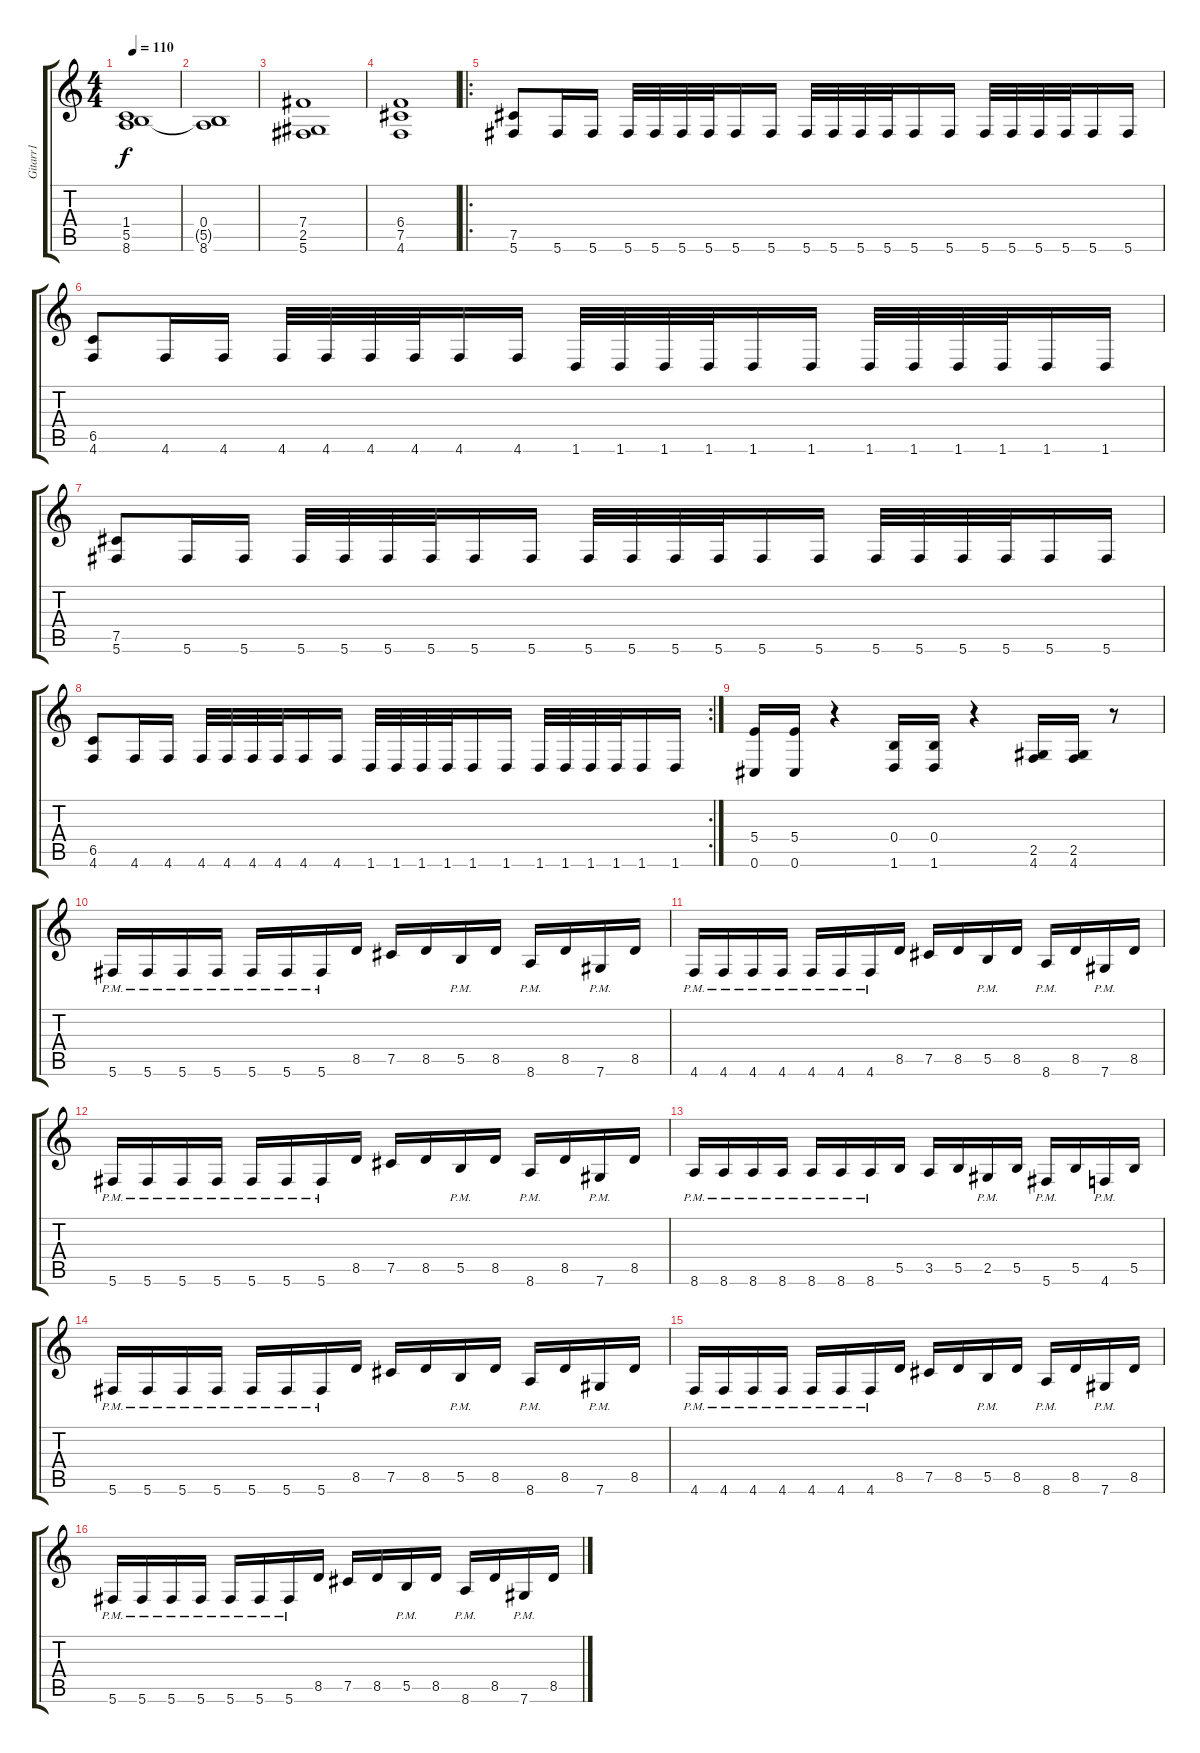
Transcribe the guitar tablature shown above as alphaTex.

\track ("Gitarr1" "Gitarr1") {instrument overdrivenguitar}
\staff {score tabs}
\tuning (Db4 Ab3 E3 B2 Gb2 Db2) {hide}
\ts (4 4)
\tempo 110
\clef g2
\ks c
(1.4 5.5 8.6).1{dy f} |
(0.4 5.5{t} 8.6).1 |
(7.4 2.5 5.6).1 |
(6.4 7.5 4.6).1 |
\ro
(7.5 5.6).8 5.6.16 5.6.16 5.6.32 5.6.32 5.6.32 5.6.32 5.6.16 5.6.16 5.6.32 5.6.32 5.6.32 5.6.32 5.6.16 5.6.16 5.6.32 5.6.32 5.6.32 5.6.32 5.6.16 5.6.16 |
(6.5 4.6).8 4.6.16 4.6.16 4.6.32 4.6.32 4.6.32 4.6.32 4.6.16 4.6.16 1.6.32 1.6.32 1.6.32 1.6.32 1.6.16 1.6.16 1.6.32 1.6.32 1.6.32 1.6.32 1.6.16 1.6.16 |
(7.5 5.6).8 5.6.16 5.6.16 5.6.32 5.6.32 5.6.32 5.6.32 5.6.16 5.6.16 5.6.32 5.6.32 5.6.32 5.6.32 5.6.16 5.6.16 5.6.32 5.6.32 5.6.32 5.6.32 5.6.16 5.6.16 |
\rc 2
(6.5 4.6).8 4.6.16 4.6.16 4.6.32 4.6.32 4.6.32 4.6.32 4.6.16 4.6.16 1.6.32 1.6.32 1.6.32 1.6.32 1.6.16 1.6.16 1.6.32 1.6.32 1.6.32 1.6.32 1.6.16 1.6.16 |
(5.4 0.6).16 (5.4 0.6).16 r.4 (0.4 1.6).16 (0.4 1.6).16 r.4 (2.5 4.6).16 (2.5 4.6).16 r.8 |
5.6{pm}.16 5.6{pm}.16 5.6{pm}.16 5.6{pm}.16 5.6{pm}.16 5.6{pm}.16 5.6{pm}.16 8.5.16 7.5.16 8.5.16 5.5{pm}.16 8.5.16 8.6{pm}.16 8.5.16 7.6{pm}.16 8.5.16 |
4.6{pm}.16 4.6{pm}.16 4.6{pm}.16 4.6{pm}.16 4.6{pm}.16 4.6{pm}.16 4.6{pm}.16 8.5.16 7.5.16 8.5.16 5.5{pm}.16 8.5.16 8.6{pm}.16 8.5.16 7.6{pm}.16 8.5.16 |
5.6{pm}.16 5.6{pm}.16 5.6{pm}.16 5.6{pm}.16 5.6{pm}.16 5.6{pm}.16 5.6{pm}.16 8.5.16 7.5.16 8.5.16 5.5{pm}.16 8.5.16 8.6{pm}.16 8.5.16 7.6{pm}.16 8.5.16 |
8.6{pm}.16 8.6{pm}.16 8.6{pm}.16 8.6{pm}.16 8.6{pm}.16 8.6{pm}.16 8.6{pm}.16 5.5.16 3.5.16 5.5.16 2.5{pm}.16 5.5.16 5.6{pm}.16 5.5.16 4.6{pm}.16 5.5.16 |
5.6{pm}.16 5.6{pm}.16 5.6{pm}.16 5.6{pm}.16 5.6{pm}.16 5.6{pm}.16 5.6{pm}.16 8.5.16 7.5.16 8.5.16 5.5{pm}.16 8.5.16 8.6{pm}.16 8.5.16 7.6{pm}.16 8.5.16 |
4.6{pm}.16 4.6{pm}.16 4.6{pm}.16 4.6{pm}.16 4.6{pm}.16 4.6{pm}.16 4.6{pm}.16 8.5.16 7.5.16 8.5.16 5.5{pm}.16 8.5.16 8.6{pm}.16 8.5.16 7.6{pm}.16 8.5.16 |
5.6{pm}.16 5.6{pm}.16 5.6{pm}.16 5.6{pm}.16 5.6{pm}.16 5.6{pm}.16 5.6{pm}.16 8.5.16 7.5.16 8.5.16 5.5{pm}.16 8.5.16 8.6{pm}.16 8.5.16 7.6{pm}.16 8.5.16
